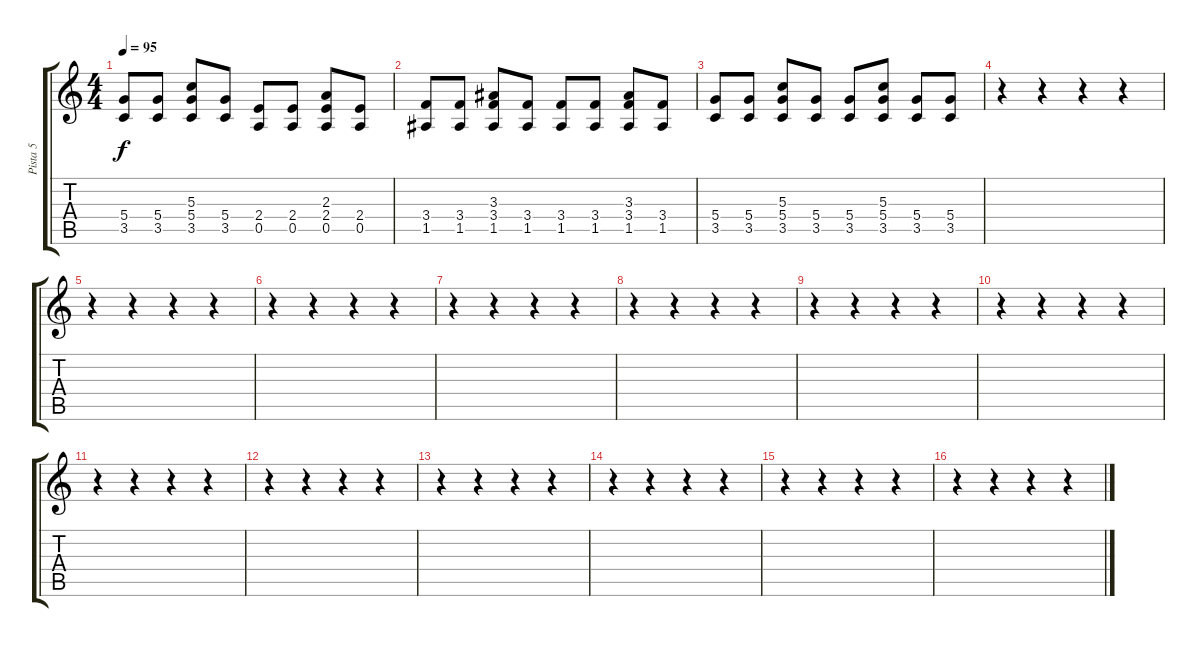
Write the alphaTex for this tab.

\track ("Pista 5" "Pista 5") {instrument distortionguitar}
\staff {score tabs}
\tuning (E4 B3 G3 D3 A2 E2) {hide}
\ts (4 4)
\tempo 95
\clef g2
\ks c
(5.4 3.5).8{dy f} (5.4 3.5).8 (5.3 5.4 3.5).8 (5.4 3.5).8 (2.4 0.5).8 (2.4 0.5).8 (2.3 2.4 0.5).8 (2.4 0.5).8 |
(3.4 1.5).8 (3.4 1.5).8 (3.3 3.4 1.5).8 (3.4 1.5).8 (3.4 1.5).8 (3.4 1.5).8 (3.3 3.4 1.5).8 (3.4 1.5).8 |
(5.4 3.5).8 (5.4 3.5).8 (5.3 5.4 3.5).8 (5.4 3.5).8 (5.4 3.5).8 (5.3 5.4 3.5).8 (5.4 3.5).8 (5.4 3.5).8 |
r.4 r.4 r.4 r.4 |
r.4 r.4 r.4 r.4 |
r.4 r.4 r.4 r.4 |
r.4 r.4 r.4 r.4 |
r.4 r.4 r.4 r.4 |
r.4 r.4 r.4 r.4 |
r.4 r.4 r.4 r.4 |
r.4 r.4 r.4 r.4 |
r.4 r.4 r.4 r.4 |
r.4 r.4 r.4 r.4 |
r.4 r.4 r.4 r.4 |
r.4 r.4 r.4 r.4 |
r.4 r.4 r.4 r.4
